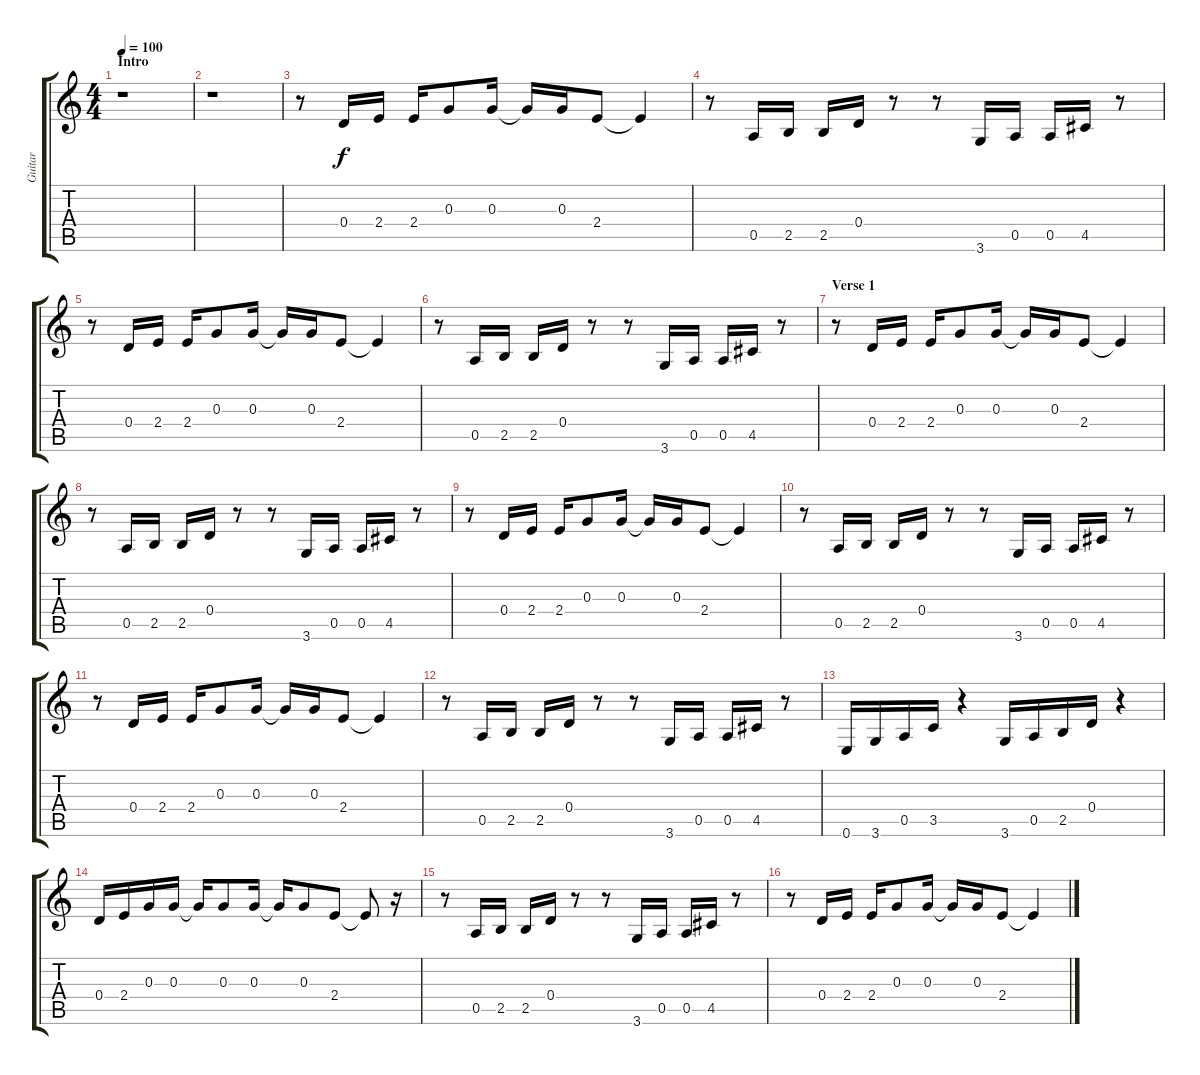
\track ("Guitar" "Guitar") {instrument distortionguitar}
\staff {score tabs}
\tuning (E4 B3 G3 D3 A2 E2) {hide}
\ts (4 4)
\section ("" "Intro")
\tempo 100
\clef g2
\ks c
r.1{dy f instrument distortionguitar} |
r.1 |
r.8 0.4.16 2.4.16 2.4.16 0.3.8 0.3.16 0.3{t}.16 0.3.16 2.4.8 2.4{t}.4 |
r.8 0.5.16 2.5.16 2.5.16 0.4.16 r.8 r.8 3.6.16 0.5.16 0.5.16 4.5.16 r.8 |
r.8 0.4.16 2.4.16 2.4.16 0.3.8 0.3.16 0.3{t}.16 0.3.16 2.4.8 2.4{t}.4 |
r.8 0.5.16 2.5.16 2.5.16 0.4.16 r.8 r.8 3.6.16 0.5.16 0.5.16 4.5.16 r.8 |
\section ("" "Verse 1")
r.8{volume 12} 0.4.16 2.4.16 2.4.16 0.3.8 0.3.16 0.3{t}.16 0.3.16 2.4.8 2.4{t}.4 |
r.8 0.5.16 2.5.16 2.5.16 0.4.16 r.8 r.8 3.6.16 0.5.16 0.5.16 4.5.16 r.8 |
r.8 0.4.16 2.4.16 2.4.16 0.3.8 0.3.16 0.3{t}.16 0.3.16 2.4.8 2.4{t}.4 |
r.8 0.5.16 2.5.16 2.5.16 0.4.16 r.8 r.8 3.6.16 0.5.16 0.5.16 4.5.16 r.8 |
r.8 0.4.16 2.4.16 2.4.16 0.3.8 0.3.16 0.3{t}.16 0.3.16 2.4.8 2.4{t}.4 |
r.8 0.5.16 2.5.16 2.5.16 0.4.16 r.8 r.8 3.6.16 0.5.16 0.5.16 4.5.16 r.8 |
0.6.16 3.6.16 0.5.16 3.5.16 r.4 3.6.16 0.5.16 2.5.16 0.4.16 r.4 |
0.4.16 2.4.16 0.3.16 0.3.16 0.3{t}.16 0.3.8 0.3.16 0.3{t}.16 0.3.8 2.4.8 2.4{t}.8 r.16 |
r.8 0.5.16 2.5.16 2.5.16 0.4.16 r.8 r.8 3.6.16 0.5.16 0.5.16 4.5.16 r.8 |
r.8 0.4.16 2.4.16 2.4.16 0.3.8 0.3.16 0.3{t}.16 0.3.16 2.4.8 2.4{t}.4
